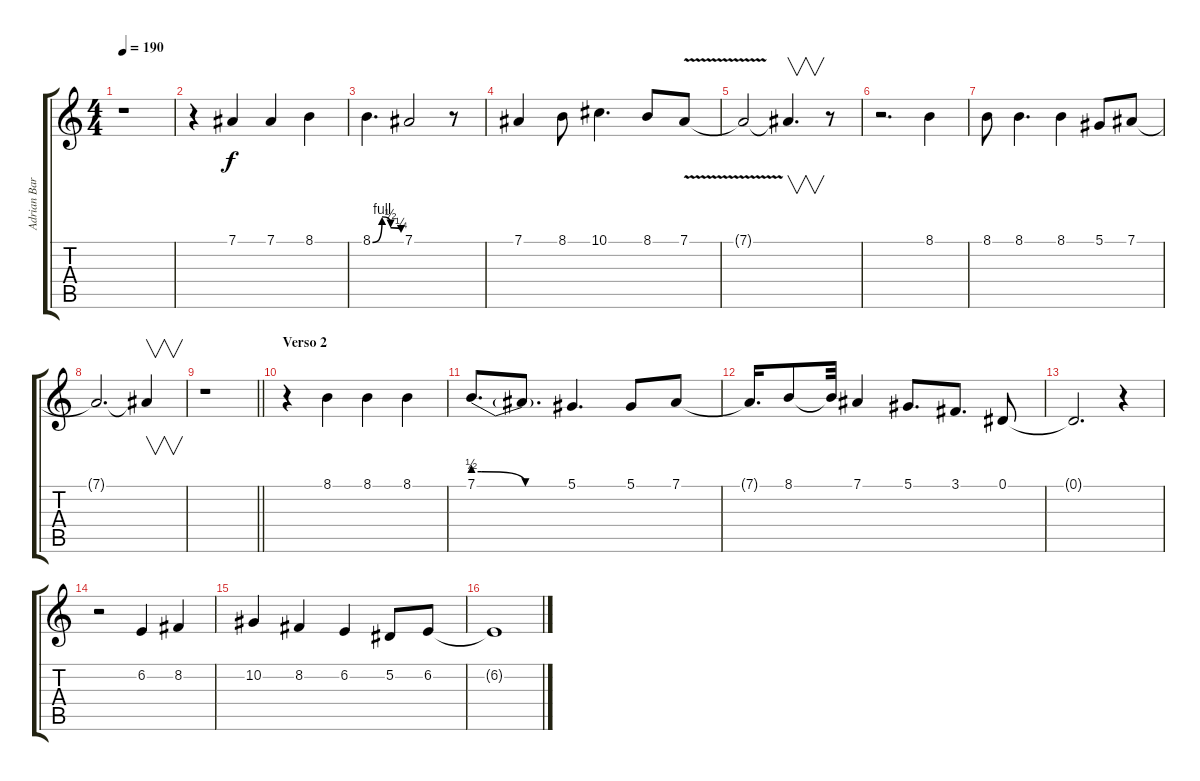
\track ("Adrian Barilari" "Adrian Bar") {instrument baritonesax}
\staff {score tabs}
\tuning (Eb4 Bb3 Gb3 Db3 Ab2 Eb2) {hide}
\ts (4 4)
\tempo 190
\clef g2
\ks c
r.1{dy f} |
r.4 7.1.4 7.1.4 8.1.4 |
8.1{be (custom 0 0 20 4 38 2 60 1)}.4{d} 7.1.2 r.8 |
7.1.4 8.1.8 10.1.4{d} 8.1.8 7.1{v}.8 |
7.1{t}.2 7.1{t}.4{v d} r.8 |
r.2{d} 8.1.4 |
8.1.8 8.1.4{d} 8.1.4 5.1.8 7.1.8 |
7.1{t}.2{d} 7.1{t}.4{v} |
\barLineRight lightlight
r.1 |
\section ("" "Verso 2")
r.4 8.1.4 8.1.4 8.1.4 |
7.1{be (custom 0 2 5 2 33 0 60 0)}.8{d} 7.1{t}.8{d} 5.1.4{d} 5.1.8 7.1.8 |
7.1{t}.16{d} 8.1.8 8.1{t}.32 7.1.4 5.1.8{d} 3.1.8{d} 0.1.8 |
0.1{t}.2{d} r.4 |
r.2 6.2.4 8.2.4 |
10.2.4 8.2.4 6.2.4 5.2.8 6.2.8 |
6.2{t}.1
